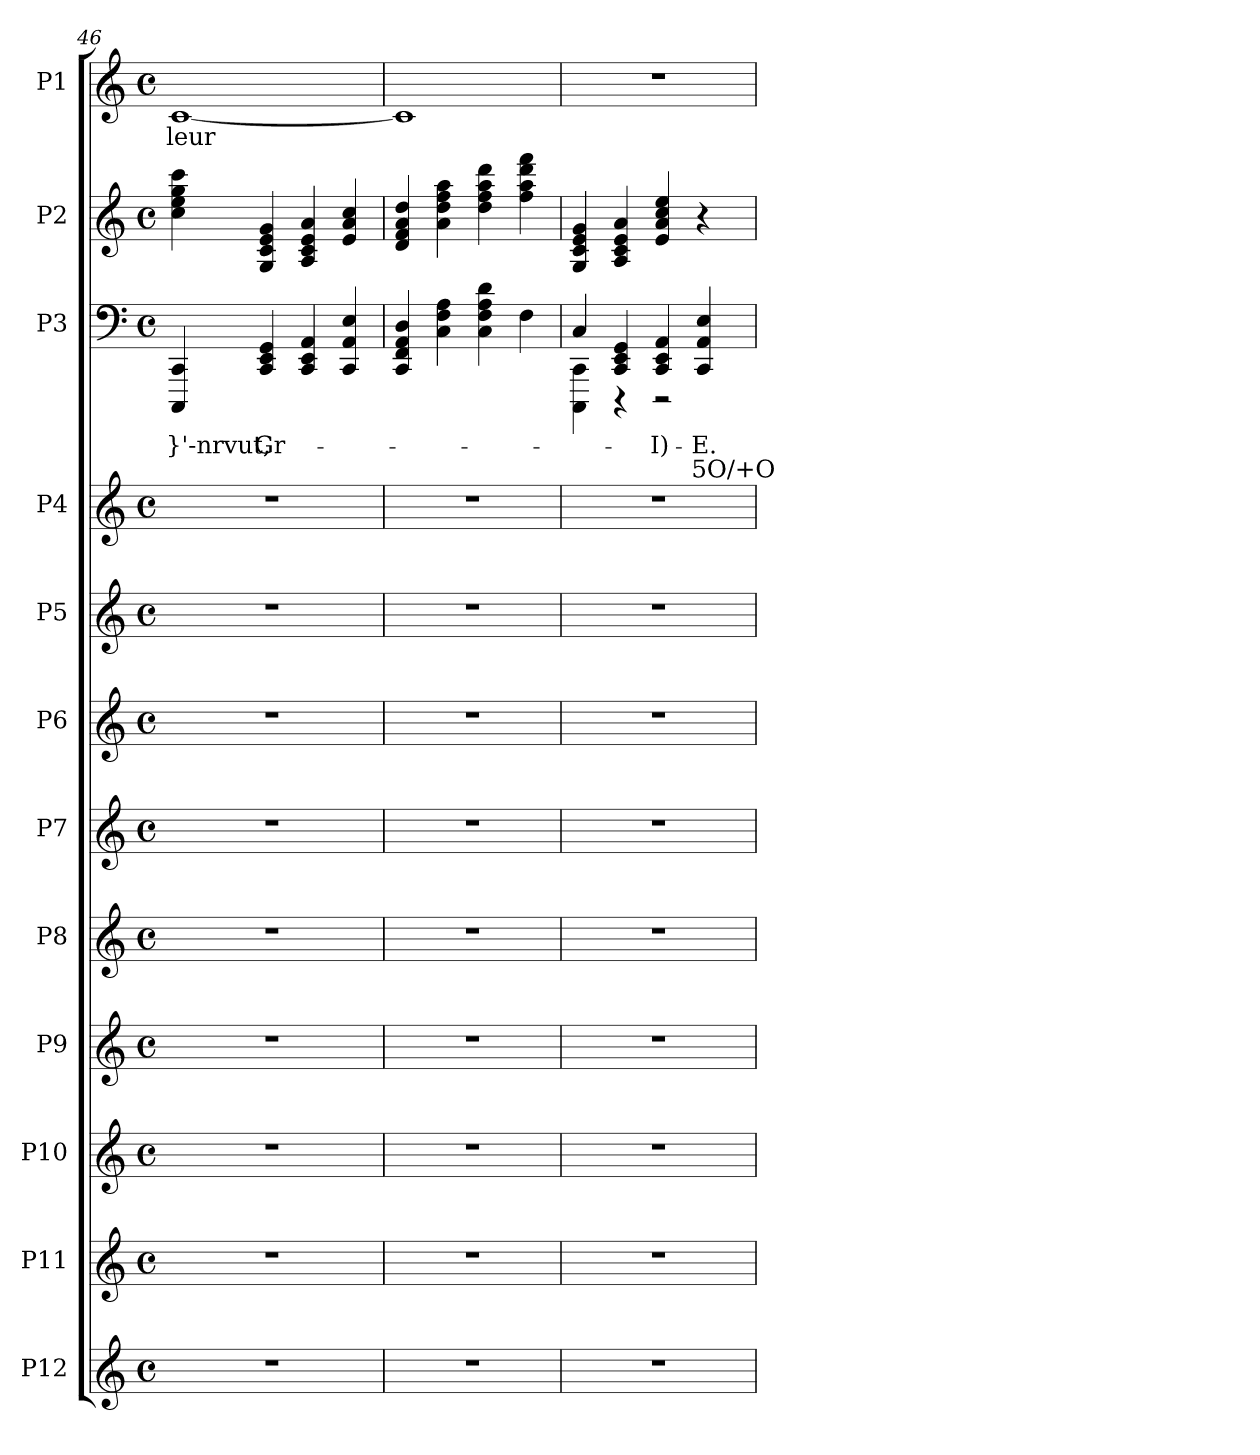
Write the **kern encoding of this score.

**kern	**kern	**kern	**kern	**kern	**kern	**kern	**kern	**kern	**kern	**text	**text	**kern	**kern	**text
*part12	*part11	*part10	*part9	*part8	*part7	*part6	*part5	*part4	*part3	*part3	*part3	*part2	*part1	*part1
*staff12	*staff11	*staff10	*staff9	*staff8	*staff7	*staff6	*staff5	*staff4	*staff3	*staff3	*staff3	*staff2	*staff1	*staff1
*I"P12	*I"P11	*I"P10	*I"P9	*I"P8	*I"P7	*I"P6	*I"P5	*I"P4	*I"P3	*	*	*I"P2	*I"P1	*
!!LO:LB:g=z
*clefG2	*clefG2	*clefG2	*clefG2	*clefG2	*clefG2	*clefG2	*clefG2	*clefG2	*clefF4	*	*	*clefG2	*clefG2	*
*k[]	*k[]	*k[]	*k[]	*k[]	*k[]	*k[]	*k[]	*k[]	*k[]	*	*	*k[]	*k[]	*
*C:	*C:	*C:	*C:	*C:	*C:	*C:	*C:	*C:	*C:	*	*	*C:	*C:	*
*M4/4	*M4/4	*M4/4	*M4/4	*M4/4	*M4/4	*M4/4	*M4/4	*M4/4	*M4/4	*	*	*M4/4	*M4/4	*
*met(c)	*met(c)	*met(c)	*met(c)	*met(c)	*met(c)	*met(c)	*met(c)	*met(c)	*met(c)	*	*	*met(c)	*met(c)	*
=46	=46	=46	=46	=46	=46	=46	=46	=46	=46	=46	=46	=46	=46	=46
!	!	!	!	!	!	!	!	!	!	!LO:LY:b:color=#000000	!	!	!	!
!	!	!	!	!	!	!	!	!	!	!	!	!	!	!LO:LY:b:color=#000000
1r	1r	1r	1r	1r	1r	1r	1r	1r	4CCCi/ 4CCi	}'-nrvut,	.	4cci\ 4eei 4ggi 4ccci	[<1ci	leur
!	!	!	!	!	!	!	!	!	!	!LO:LY:b:color=#000000	!	!	!	!
.	.	.	.	.	.	.	.	.	4CCi/ 4EEi 4GGi	Gr-	.	4Gi/ 4ci 4ei 4gi	.	.
.	.	.	.	.	.	.	.	.	4CCi/ 4EEi 4AAi	.	.	4Ai/ 4ci 4ei 4ai	.	.
.	.	.	.	.	.	.	.	.	4CCi/ 4AAi 4Ei	.	.	4ei/ 4ai 4cci	.	.
=47	=47	=47	=47	=47	=47	=47	=47	=47	=47	=47	=47	=47	=47	=47
1r	1r	1r	1r	1r	1r	1r	1r	1r	4CCi/ 4FFi 4AAi 4Di	.	.	4di/ 4fi 4ai 4ddi	1ci]	.
.	.	.	.	.	.	.	.	.	4Ci\ 4Fi 4Ai	.	.	4ai\ 4ddi 4ffi 4aai	.	.
.	.	.	.	.	.	.	.	.	4Ci\ 4Fi 4Ai 4di	.	.	4ddi\ 4ffi 4aai 4dddi	.	.
.	.	.	.	.	.	.	.	.	4Fi\	.	.	4ffi\ 4aai 4dddi 4fffi	.	.
=48	=48	=48	=48	=48	=48	=48	=48	=48	=48	=48	=48	=48	=48	=48
*	*	*	*	*	*	*	*	*	*^	*	*	*	*	*
1r	1r	1r	1r	1r	1r	1r	1r	1r	4Ci/	4CCCi\ 4CCi	.	.	4Gi/ 4ci 4ei 4gi	1r	.
.	.	.	.	.	.	.	.	.	4CCi/ 4EEi 4GGi	4r	.	.	4Ai/ 4ci 4ei 4ai	.	.
!	!	!	!	!	!	!	!	!	!	!	!LO:LY:b:color=#000000	!	!	!	!
.	.	.	.	.	.	.	.	.	4CCi/ 4EEi 4AAi	2r	I)-	.	4ei/ 4ai 4cci 4eei	.	.
!	!	!	!	!	!	!	!	!	!	!	!LO:LY:b:color=#000000	!LO:LY:b:color=#000000	!	!	!
.	.	.	.	.	.	.	.	.	4CCi/ 4AAi 4Ei	.	E.	5O/+O	4r	.	.
*	*	*	*	*	*	*	*	*	*v	*v	*	*	*	*	*
=	=	=	=	=	=	=	=	=	=	=	=	=	=	=
*-	*-	*-	*-	*-	*-	*-	*-	*-	*-	*-	*-	*-	*-	*-
